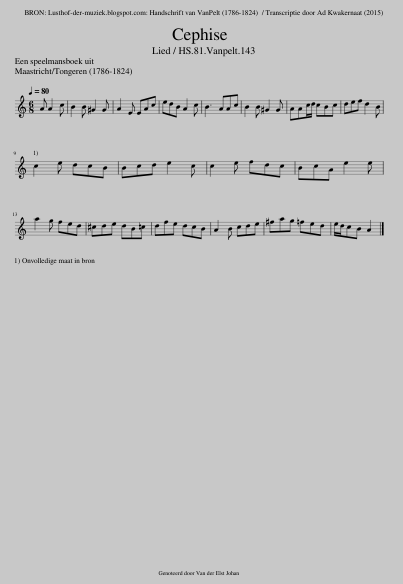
X:1
L:1/8
Q:1/4=80
M:6/8
I:linebreak $
K:C
V:1 treble
V:1
 A A2 c | B2 B ^G2 G | A2 E EAc | edB A2 c | B3 AAc | %5
 B2 B ^G2 G | AAc/d/ cBc | def d2 B |$ c2 e dcB | Bcd e2 c | %10
 c2 e fdc | BcA e2 e |$ a2 g fed | ^cde dB=c | dfe dcB | %15
 A2 B cde | ^fag =fed | e/d/cB A2 |] %18
